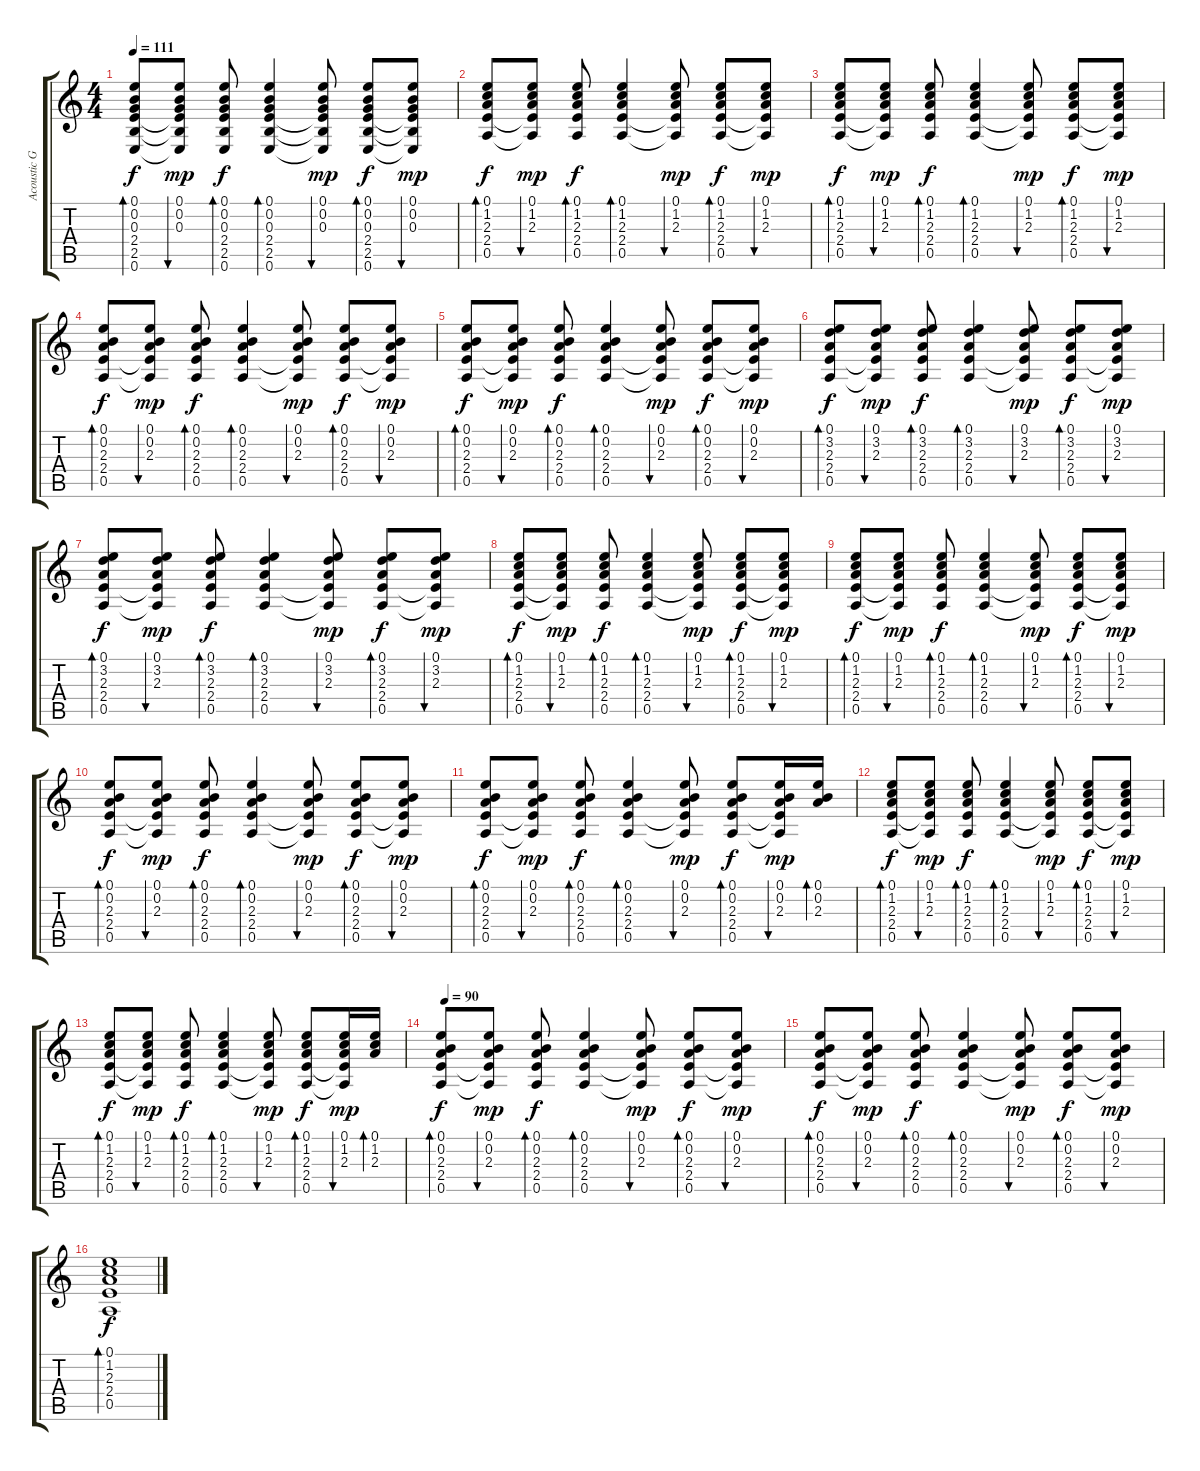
\track ("Acoustic Guitar" "Acoustic G") {instrument acousticguitarsteel}
\staff {score tabs}
\tuning (E4 B3 G3 D3 A2 E2) {hide}
\ts (4 4)
\tempo 111
\clef g2
\ks c
(0.1 0.2 0.3 2.4 2.5 0.6).8{bd 30 dy f} (0.1 0.2 0.3 2.4{t} 2.5{t} 0.6{t}).8{bu 30 dy mp} (0.1 0.2 0.3 2.4 2.5 0.6).8{bd 30 dy f} (0.1 0.2 0.3 2.4 2.5 0.6).4{bd 30} (0.1 0.2 0.3 2.4{t} 2.5{t} 0.6{t}).8{bu 30 dy mp} (0.1 0.2 0.3 2.4 2.5 0.6).8{bd 30 dy f} (0.1 0.2 0.3 2.4{t} 2.5{t} 0.6{t}).8{bu 30 dy mp} |
(0.1 1.2 2.3 2.4 0.5).8{bd 30 dy f} (0.1 1.2 2.3 2.4{t} 0.5{t}).8{bu 30 dy mp} (0.1 1.2 2.3 2.4 0.5).8{bd 30 dy f} (0.1 1.2 2.3 2.4 0.5).4{bd 30} (0.1 1.2 2.3 2.4{t} 0.5{t}).8{bu 30 dy mp} (0.1 1.2 2.3 2.4 0.5).8{bd 30 dy f} (0.1 1.2 2.3 2.4{t} 0.5{t}).8{bu 30 dy mp} |
(0.1 1.2 2.3 2.4 0.5).8{bd 30 dy f} (0.1 1.2 2.3 2.4{t} 0.5{t}).8{bu 30 dy mp} (0.1 1.2 2.3 2.4 0.5).8{bd 30 dy f} (0.1 1.2 2.3 2.4 0.5).4{bd 30} (0.1 1.2 2.3 2.4{t} 0.5{t}).8{bu 30 dy mp} (0.1 1.2 2.3 2.4 0.5).8{bd 30 dy f} (0.1 1.2 2.3 2.4{t} 0.5{t}).8{bu 30 dy mp} |
(0.1 0.2 2.3 2.4 0.5).8{bd 30 dy f} (0.1 0.2 2.3 2.4{t} 0.5{t}).8{bu 30 dy mp} (0.1 0.2 2.3 2.4 0.5).8{bd 30 dy f} (0.1 0.2 2.3 2.4 0.5).4{bd 30} (0.1 0.2 2.3 2.4{t} 0.5{t}).8{bu 30 dy mp} (0.1 0.2 2.3 2.4 0.5).8{bd 30 dy f} (0.1 0.2 2.3 2.4{t} 0.5{t}).8{bu 30 dy mp} |
(0.1 0.2 2.3 2.4 0.5).8{bd 30 dy f} (0.1 0.2 2.3 2.4{t} 0.5{t}).8{bu 30 dy mp} (0.1 0.2 2.3 2.4 0.5).8{bd 30 dy f} (0.1 0.2 2.3 2.4 0.5).4{bd 30} (0.1 0.2 2.3 2.4{t} 0.5{t}).8{bu 30 dy mp} (0.1 0.2 2.3 2.4 0.5).8{bd 30 dy f} (0.1 0.2 2.3 2.4{t} 0.5{t}).8{bu 30 dy mp} |
(0.1 3.2 2.3 2.4 0.5).8{bd 30 dy f} (0.1 3.2 2.3 2.4{t} 0.5{t}).8{bu 30 dy mp} (0.1 3.2 2.3 2.4 0.5).8{bd 30 dy f} (0.1 3.2 2.3 2.4 0.5).4{bd 30} (0.1 3.2 2.3 2.4{t} 0.5{t}).8{bu 30 dy mp} (0.1 3.2 2.3 2.4 0.5).8{bd 30 dy f} (0.1 3.2 2.3 2.4{t} 0.5{t}).8{bu 30 dy mp} |
(0.1 3.2 2.3 2.4 0.5).8{bd 30 dy f} (0.1 3.2 2.3 2.4{t} 0.5{t}).8{bu 30 dy mp} (0.1 3.2 2.3 2.4 0.5).8{bd 30 dy f} (0.1 3.2 2.3 2.4 0.5).4{bd 30} (0.1 3.2 2.3 2.4{t} 0.5{t}).8{bu 30 dy mp} (0.1 3.2 2.3 2.4 0.5).8{bd 30 dy f} (0.1 3.2 2.3 2.4{t} 0.5{t}).8{bu 30 dy mp} |
(0.1 1.2 2.3 2.4 0.5).8{bd 30 dy f} (0.1 1.2 2.3 2.4{t} 0.5{t}).8{bu 30 dy mp} (0.1 1.2 2.3 2.4 0.5).8{bd 30 dy f} (0.1 1.2 2.3 2.4 0.5).4{bd 30} (0.1 1.2 2.3 2.4{t} 0.5{t}).8{bu 30 dy mp} (0.1 1.2 2.3 2.4 0.5).8{bd 30 dy f} (0.1 1.2 2.3 2.4{t} 0.5{t}).8{bu 30 dy mp} |
(0.1 1.2 2.3 2.4 0.5).8{bd 30 dy f} (0.1 1.2 2.3 2.4{t} 0.5{t}).8{bu 30 dy mp} (0.1 1.2 2.3 2.4 0.5).8{bd 30 dy f} (0.1 1.2 2.3 2.4 0.5).4{bd 30} (0.1 1.2 2.3 2.4{t} 0.5{t}).8{bu 30 dy mp} (0.1 1.2 2.3 2.4 0.5).8{bd 30 dy f} (0.1 1.2 2.3 2.4{t} 0.5{t}).8{bu 30 dy mp} |
(0.1 0.2 2.3 2.4 0.5).8{bd 30 dy f} (0.1 0.2 2.3 2.4{t} 0.5{t}).8{bu 30 dy mp} (0.1 0.2 2.3 2.4 0.5).8{bd 30 dy f} (0.1 0.2 2.3 2.4 0.5).4{bd 30} (0.1 0.2 2.3 2.4{t} 0.5{t}).8{bu 30 dy mp} (0.1 0.2 2.3 2.4 0.5).8{bd 30 dy f} (0.1 0.2 2.3 2.4{t} 0.5{t}).8{bu 30 dy mp} |
(0.1 0.2 2.3 2.4 0.5).8{bd 30 dy f} (0.1 0.2 2.3 2.4{t} 0.5{t}).8{bu 30 dy mp} (0.1 0.2 2.3 2.4 0.5).8{bd 30 dy f} (0.1 0.2 2.3 2.4 0.5).4{bd 30} (0.1 0.2 2.3 2.4{t} 0.5{t}).8{bu 30 dy mp} (0.1 0.2 2.3 2.4 0.5).8{bd 30 dy f} (0.1 0.2 2.3 2.4{t} 0.5{t}).16{bu 30 dy mp} (0.1 0.2 2.3).16{bd 60} |
(0.1 1.2 2.3 2.4 0.5).8{bd 30 dy f} (0.1 1.2 2.3 2.4{t} 0.5{t}).8{bu 30 dy mp} (0.1 1.2 2.3 2.4 0.5).8{bd 30 dy f} (0.1 1.2 2.3 2.4 0.5).4{bd 30} (0.1 1.2 2.3 2.4{t} 0.5{t}).8{bu 30 dy mp} (0.1 1.2 2.3 2.4 0.5).8{bd 30 dy f} (0.1 1.2 2.3 2.4{t} 0.5{t}).8{bu 30 dy mp} |
(0.1 1.2 2.3 2.4 0.5).8{bd 30 dy f} (0.1 1.2 2.3 2.4{t} 0.5{t}).8{bu 30 dy mp} (0.1 1.2 2.3 2.4 0.5).8{bd 30 dy f} (0.1 1.2 2.3 2.4 0.5).4{bd 30} (0.1 1.2 2.3 2.4{t} 0.5{t}).8{bu 30 dy mp} (0.1 1.2 2.3 2.4 0.5).8{bd 30 dy f} (0.1 1.2 2.3 2.4{t} 0.5{t}).16{bu 30 dy mp} (0.1 1.2 2.3).16{bd 60} |
\tempo 90
(0.1 0.2 2.3 2.4 0.5).8{bd 30 dy f} (0.1 0.2 2.3 2.4{t} 0.5{t}).8{bu 30 dy mp} (0.1 0.2 2.3 2.4 0.5).8{bd 30 dy f} (0.1 0.2 2.3 2.4 0.5).4{bd 30} (0.1 0.2 2.3 2.4{t} 0.5{t}).8{bu 30 dy mp} (0.1 0.2 2.3 2.4 0.5).8{bd 30 dy f} (0.1 0.2 2.3 2.4{t} 0.5{t}).8{bu 30 dy mp} |
(0.1 0.2 2.3 2.4 0.5).8{bd 30 dy f} (0.1 0.2 2.3 2.4{t} 0.5{t}).8{bu 30 dy mp} (0.1 0.2 2.3 2.4 0.5).8{bd 30 dy f} (0.1 0.2 2.3 2.4 0.5).4{bd 30} (0.1 0.2 2.3 2.4{t} 0.5{t}).8{bu 30 dy mp} (0.1 0.2 2.3 2.4 0.5).8{bd 30 dy f} (0.1 0.2 2.3 2.4{t} 0.5{t}).8{bu 30 dy mp} |
(0.1 1.2 2.3 2.4 0.5).1{bd 480 dy f}
